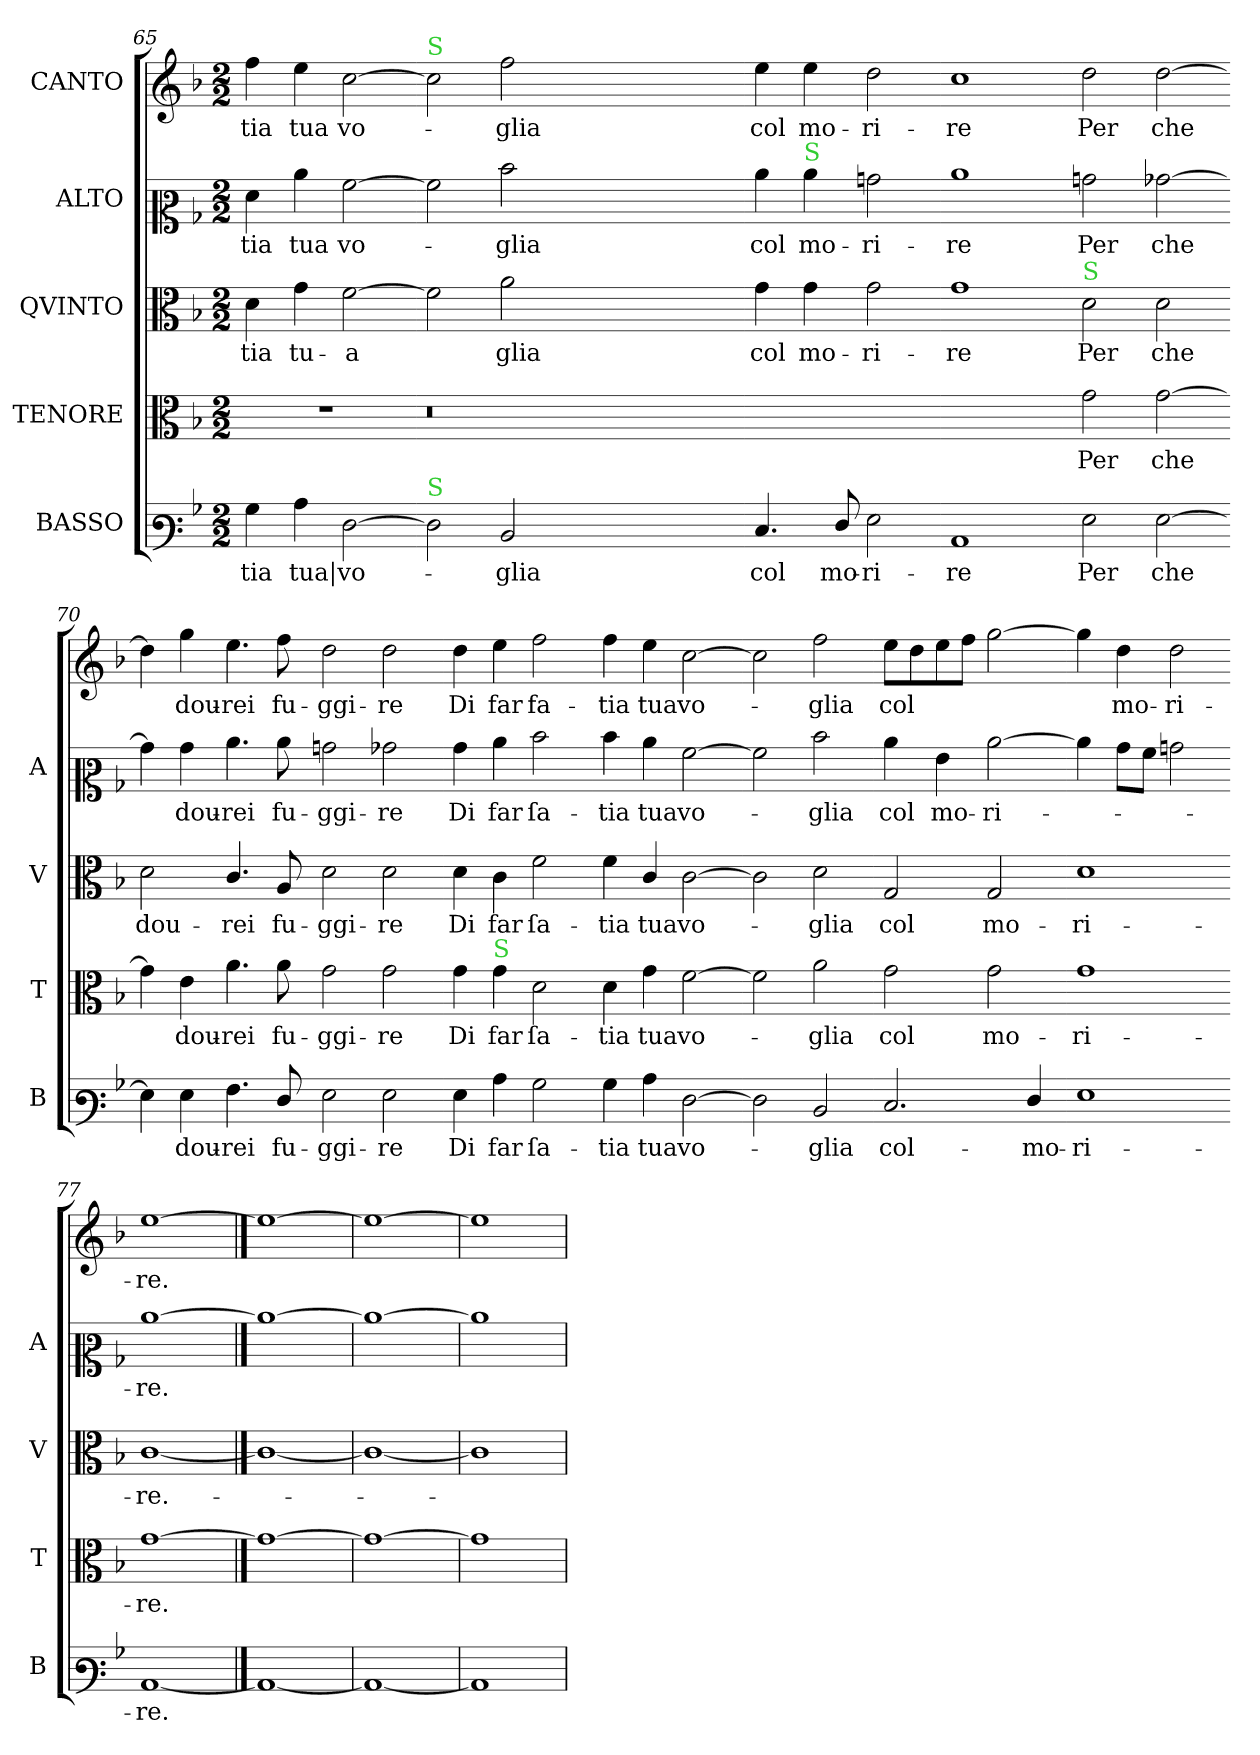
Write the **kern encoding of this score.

**kern	**text	**kern	**text	**kern	**text	**kern	**text	**kern	**text
*part5	*part5	*part4	*part4	*part3	*part3	*part2	*part2	*part1	*part1
*staff5	*staff5	*staff4	*staff4	*staff3	*staff3	*staff2	*staff2	*staff1	*staff1
*I"BASSO	*	*I"TENORE	*	*I"QVINTO	*	*I"ALTO	*	*I"CANTO	*
*I'B	*	*I'T	*	*I'V	*	*I'A	*	*	*
*clefF3	*	*clefC3	*	*clefC3	*	*clefC2	*	*clefG2	*
*k[b-]	*	*k[b-]	*	*k[b-]	*	*k[b-]	*	*k[b-]	*
*M2/2	*	*M2/2	*	*M2/2	*	*M2/2	*	*M2/2	*
=65	=65	=65	=65	=65	=65	=65	=65	=65	=65
4B-\	-tia	1r	.	4d\	-tia	4f\	-tia	4ff\	-tia
4c\	tua|	.	.	4g\	tu-	4cc\	tua	4ee\	tua
[2F\	vo-	.	.	[2f\	-a	[2a\	vo-	[2cc\	vo-
=66-	=66-	=66-	=66-	=66-	=66-	=66-	=66-	=66-	=66-
!	!	!	!	!	!	!	!	!LO:TX:a:color=limegreen:t=S	!
!LO:TX:a:color=limegreen:t=S	!	!	!	!	!	!	!	!	!
2F\]	.	0.r	.	2f\]	.	2a\]	.	2cc\]	.
2D/	-glia	.	.	2a\	-glia	2dd\	-glia	2ff\	-glia
0ryy	.	.	.	0ryy	.	0ryy	.	0ryy	.
=67-	=67-	=67-	=67-	=67-	=67-	=67-	=67-	=67-	=67-
4.E/	col	1ryy	.	4g\	col	4cc\	col	4ee\	col
!	!	!	!	!	!	!LO:TX:a:color=limegreen:t=S	!	!	!
.	.	.	.	4g\	mo-	4cc\	mo-	4ee\	mo-
8F/	mo-	.	.	.	.	.	.	.	.
2G\	-ri-	.	.	2g\	-ri-	2bn\	-ri-	2dd\	-ri-
=68-	=68-	=68-	=68-	=68-	=68-	=68-	=68-	=68-	=68-
1C	-re	1ryy	.	1g	-re	1cc	-re	1cc	-re
=69-	=69-	=69-	=69-	=69-	=69-	=69-	=69-	=69-	=69-
!	!	!	!	!LO:TX:a:color=limegreen:t=S	!	!	!	!	!
2G\	Per	2g\	Per	2d\	Per	2bn\	Per	2dd\	Per
[2G\	che	[2g\	che	2d\	che	[2b-X\	che	[2dd\	che
=70-	=70-	=70-	=70-	=70-	=70-	=70-	=70-	=70-	=70-
4G\]	.	4g\]	.	2d\	dou-	4b-\]	.	4dd\]	.
4G\	dou-	4e\	dou-	.	.	4b-\	dou-	4gg\	dou-
4.A\	-rei	4.a\	-rei	4.c/	-rei	4.cc\	-rei	4.ee\	-rei
8F/	fu-	8a\	fu-	8A/	fu-	8cc\	fu-	8ff\	fu-
=71-	=71-	=71-	=71-	=71-	=71-	=71-	=71-	=71-	=71-
2G\	-ggi-	2g\	-ggi-	2d\	-ggi-	2bn\	-ggi-	2dd\	-ggi-
2G\	-re	2g\	-re	2d\	-re	2b-X\	-re	2dd\	-re
=72-	=72-	=72-	=72-	=72-	=72-	=72-	=72-	=72-	=72-
4G\	Di	4g\	Di	4d\	Di	4b-\	Di	4dd\	Di
!	!	!LO:TX:a:color=limegreen:t=S	!	!	!	!	!	!	!
4c\	far	4g\	far	4c\	far	4cc\	far	4ee\	far
2B-\	ſa-	2d\	ſa-	2f\	ſa-	2dd\	ſa-	2ff\	fa-
=73-	=73-	=73-	=73-	=73-	=73-	=73-	=73-	=73-	=73-
4B-\	-tia	4d\	-tia	4f\	-tia	4dd\	-tia	4ff\	-tia
4c\	tua	4g\	tua	4c/	tua	4cc\	tua	4ee\	tua
[2F\	vo-	[2f\	vo-	[2c\	vo-	[2a\	vo-	[2cc\	vo-
=74-	=74-	=74-	=74-	=74-	=74-	=74-	=74-	=74-	=74-
2F\]	.	2f\]	.	2c\]	.	2a\]	.	2cc\]	.
2D/	-glia	2a\	-glia	2d\	-glia	2dd\	-glia	2ff\	-glia
=75-	=75-	=75-	=75-	=75-	=75-	=75-	=75-	=75-	=75-
2.E/	col-	2g\	col	2G/	col	4cc\	col	8ee\L	col
.	.	.	.	.	.	.	.	8dd\	.
.	.	.	.	.	.	4g\	mo-	8ee\	.
.	.	.	.	.	.	.	.	8ff\J	.
.	.	2g\	mo-	2G/	mo-	[2cc\	-ri-	[2gg\	.
4F/	-mo-	.	.	.	.	.	.	.	.
=76-	=76-	=76-	=76-	=76-	=76-	=76-	=76-	=76-	=76-
1G	-ri-	1g	-ri-	1d	-ri-	4cc\]	.	4gg\]	.
.	.	.	.	.	.	8b-\L	.	4dd\	mo-
.	.	.	.	.	.	8a\J	.	.	.
.	.	.	.	.	.	2bn\	.	2dd\	-ri-
=77-	=77-	=77-	=77-	=77-	=77-	=77-	=77-	=77-	=77-
[1C	-re.	[1g	-re.	[1c/	-re.-	[1cc	-re.	[1ee	-re.
==78	==78	==78	==78	==78	==78	==78	==78	==78	==78
1C_	.	1g_	.	1c/_	.	1cc_	.	1ee_	.
=79	=79	=79	=79	=79	=79	=79	=79	=79	=79
1C_	.	1g_	.	1c/_	.	1cc_	.	1ee_	.
=80	=80	=80	=80	=80	=80	=80	=80	=80	=80
1C]	.	1g]	.	1c/]	.	1cc]	.	1ee]	.
=	=	=	=	=	=	=	=	=	=
*-	*-	*-	*-	*-	*-	*-	*-	*-	*-
